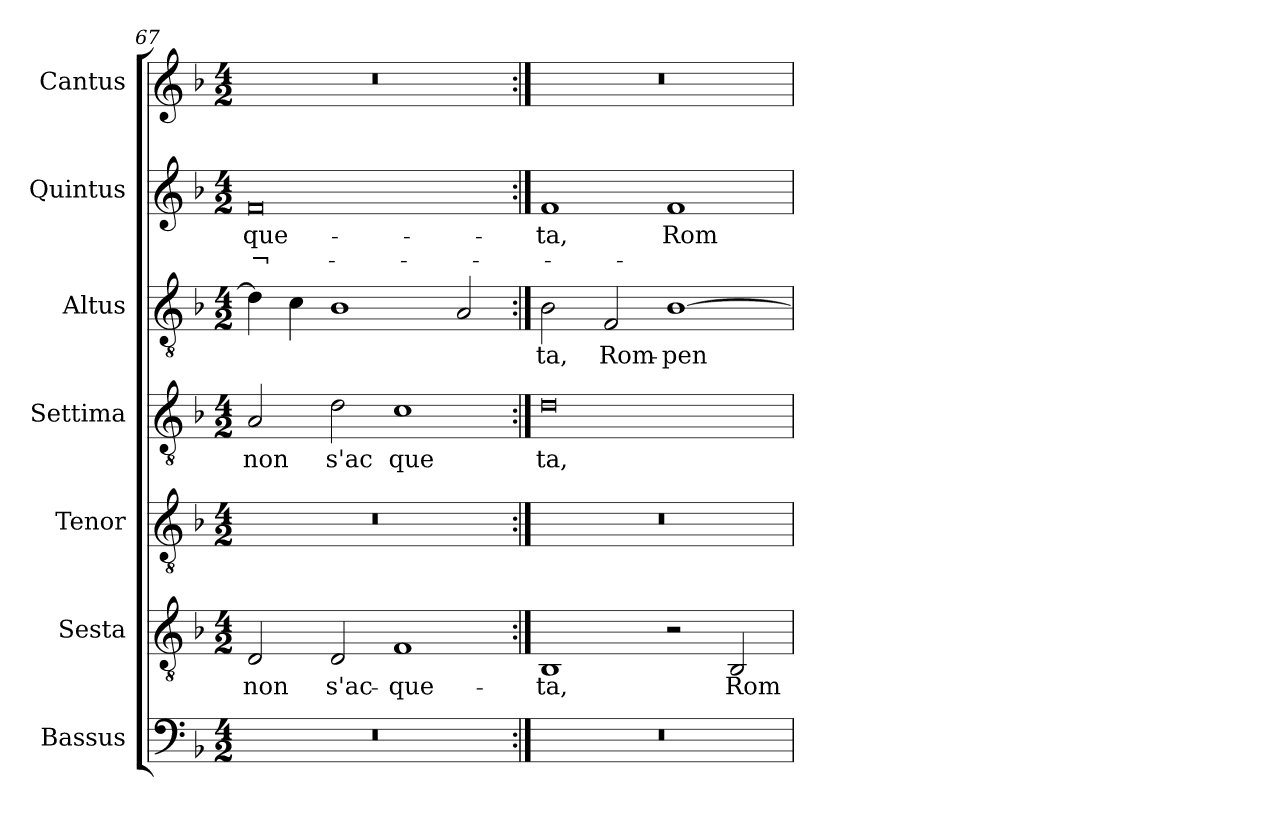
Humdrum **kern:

**kern	**kern	**text	**kern	**kern	**text	**kern	**text	**kern	**text	**text	**kern
*part7	*part6	*part6	*part5	*part4	*part4	*part3	*part3	*part2	*part2	*part2	*part1
*staff7	*staff6	*staff6	*staff5	*staff4	*staff4	*staff3	*staff3	*staff2	*staff2	*staff2	*staff1
*I"Bassus	*I"Sesta	*	*I"Tenor	*I"Settima	*	*I"Altus	*	*I"Quintus	*	*	*I"Cantus
*clefF4	*clefGv2	*	*clefGv2	*clefGv2	*	*clefGv2	*	*clefG2	*	*	*clefG2
*k[b-]	*k[b-]	*	*k[b-]	*k[b-]	*	*k[b-]	*	*k[b-]	*	*	*k[b-]
*F:	*F:	*	*F:	*F:	*	*F:	*	*F:	*	*	*F:
*M4/2	*M4/2	*	*M4/2	*M4/2	*	*M4/2	*	*M4/2	*	*	*M4/2
=67	=67	=67	=67	=67	=67	=67	=67	=67	=67	=67	=67
!	!	!LO:LY:b:cj	!	!	!LO:LY:b:cj	!	!	!	!LO:LY:b:cj	!LO:LY:b	!
0r	2D/	non	0r	2A/	non	4d\]	.	0f	-que-	-¬-	0r
.	.	.	.	.	.	4c\	.	.	.	.	.
!	!	!LO:LY:b:cj	!	!	!LO:LY:b:cj	!	!	!	!	!	!
.	2D/	s'ac-	.	2d\	s'ac	1B-	.	.	.	.	.
!	!	!LO:LY:b:cj	!	!	!LO:LY:b:cj	!	!	!	!	!	!
.	1F	-que-	.	1c	que	.	.	.	.	.	.
.	.	.	.	.	.	2A/	.	.	.	.	.
=68:|!	=68:|!	=68:|!	=68:|!	=68:|!	=68:|!	=68:|!	=68:|!	=68:|!	=68:|!	=68:|!	=68:|!
!	!	!LO:LY:b:cj	!	!	!LO:LY:b:cj	!	!LO:LY:b:cj	!	!LO:LY:b:cj	!	!
0r	1BB-	-ta,	0r	0d	ta,	2B-\	-ta,	1f	-ta,	.	0r
!	!	!	!	!	!	!	!LO:LY:b:cj	!	!	!	!
.	.	.	.	.	.	2F/	Rom-	.	.	.	.
!	!	!	!	!	!	!	!LO:LY:b	!	!LO:LY:b:cj	!	!
.	2r	.	.	.	.	[>1B-	-pen-	1f	Rom-	.	.
!	!	!LO:LY:b:cj	!	!	!	!	!	!	!	!	!
.	2BB-/	Rom-	.	.	.	.	.	.	.	.	.
=	=	=	=	=	=	=	=	=	=	=	=
*-	*-	*-	*-	*-	*-	*-	*-	*-	*-	*-	*-
